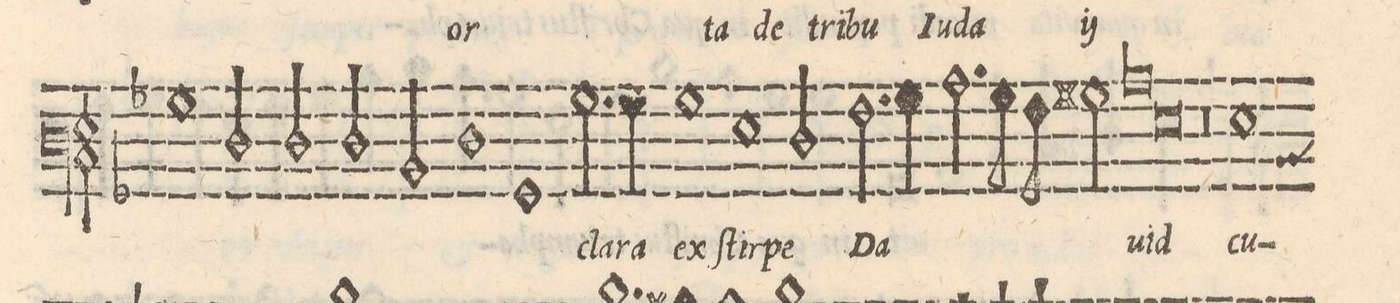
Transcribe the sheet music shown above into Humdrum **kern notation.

**kern	**text
*I"BASSVS	*
*clefF3	*
*k[b-]	*
*met(C|)	*
*M2/1	*
1B-	.
=35-	=35-
2F/	-ta
2F/	de
2F/	tri-
2D/	-bu
=36-	=36-
1F	Iu-
1BB-	-da
*	*Xij
=37-	=37-
2.B-\	cla-
4B-\	-ra
1B-	ex
=38-	=38-
1G	ſtir-
2F/	-pe
2.A\	Da-
=39-	=39-
4B-\	.
2.c\	.
8B-\	.
8A\	.
2Bn\	.
=40-	=40-
*lig	*
1c	-uid
1G	.
*Xlig	*
=41-	=41-
0r	.
=42-	=42-
1G	cu-
*custos:D	*
*-	*-
